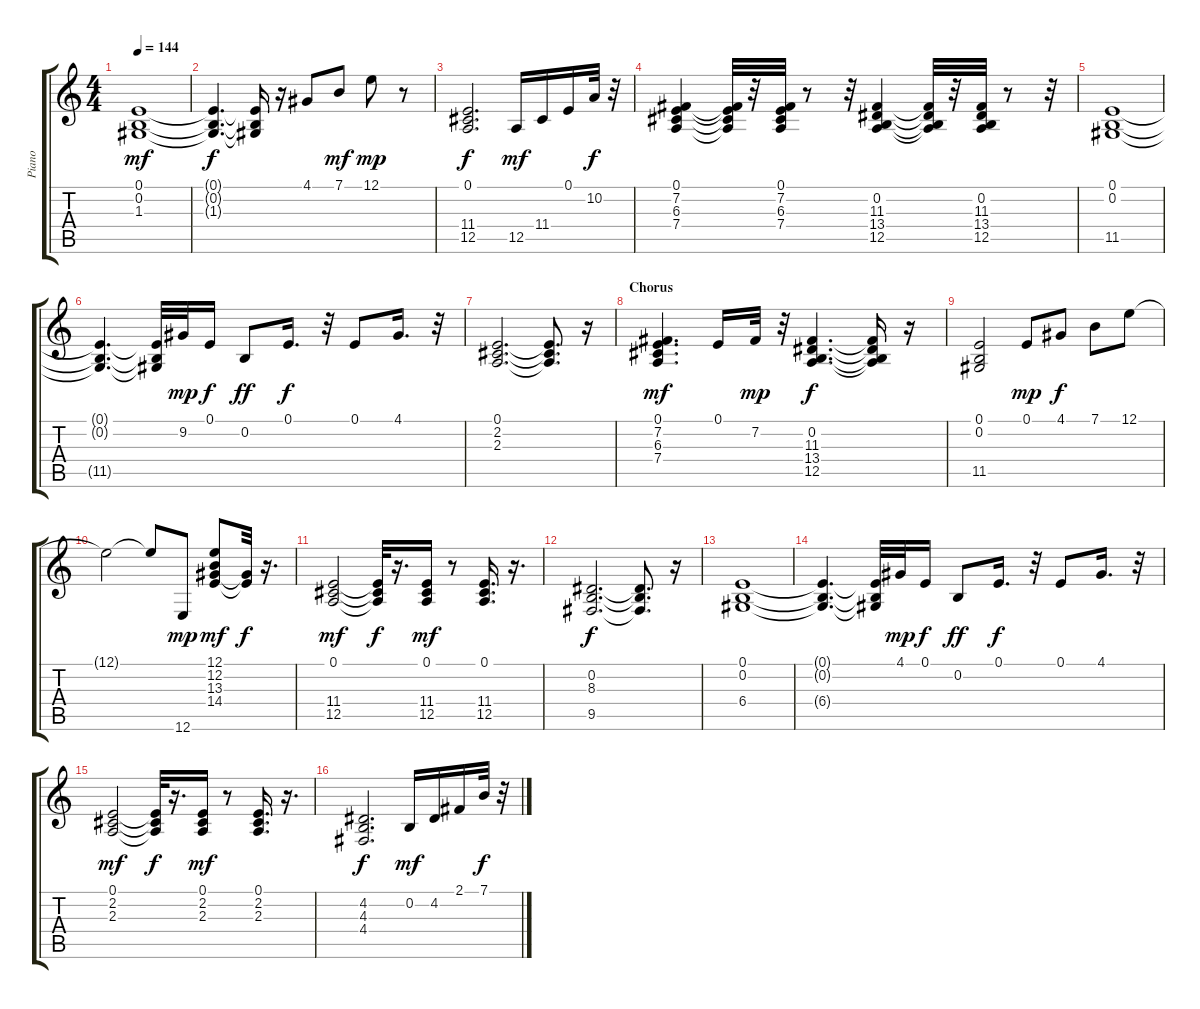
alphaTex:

\track ("Piano" "Piano") {instrument brightacousticpiano}
\staff {score tabs}
\tuning (E4 B3 G3 D3 A2 E2) {hide}
\ts (4 4)
\tempo 144
\clef g2
\ks c
(0.1 0.2 1.3).1{dy mf} |
(0.1{t} 0.2{t} 1.3{t}).4{d dy f} (0.1{t} 0.2{t} 1.3{t}).16 r.16 4.1.8 7.1.8{dy mf} 12.1.8{dy mp} r.8 |
(0.1 11.4 12.5).2{d dy f} 12.5.16{dy mf} 11.4.16 0.1.16 10.2.32{dy f} r.32 |
(0.1 7.2 6.3 7.4).4 (0.1{t} 7.2{t} 6.3{t} 7.4{t}).32 r.32 (0.1 7.2 6.3 7.4).32 r.8 r.32 (0.2 11.3 13.4 12.5).4 (0.2{t} 11.3{t} 13.4{t} 12.5{t}).32 r.32 (0.2 11.3 13.4 12.5).32 r.8 r.32 |
(0.1 0.2 11.5).1 |
(0.1{t} 0.2{t} 11.5{t}).4{d} (0.1{t} 0.2{t} 11.5{t}).32 9.2.32{dy mp} 0.1.16{dy f} 0.2.8{dy ff} 0.1.16{d dy f} r.32 0.1.8 4.1.16{d} r.32 |
(0.1 2.2 2.3).2{d} (0.1{t} 2.2{t} 2.3{t}).8{d} r.16 |
\section ("" "Chorus")
(0.1 7.2 6.3 7.4).4{d dy mf} 0.1.16 7.2.32{dy mp} r.32 (0.2 11.3 13.4 12.5).4{d dy f} (0.2{t} 11.3{t} 13.4{t} 12.5{t}).16 r.16 |
(0.1 0.2 11.5).2 0.1.8{dy mp} 4.1.8{dy f} 7.1.8 12.1.8 |
12.1{t}.2 12.1{t}.8 12.6.8{dy mp} (12.1 12.2 13.3 14.4).8{dy mf} (13.3{t} 14.4{t}).32{dy f} r.16{d} |
(0.1 11.4 12.5).2{dy mf} (0.1{t} 11.4{t} 12.5{t}).32{dy f} r.16{d} (0.1 11.4 12.5).16{dy mf} r.8 (0.1 11.4 12.5).16{d} r.16{d} |
(0.2 8.3 9.5).2{d dy f} (0.2{t} 8.3{t} 9.5{t}).8{d} r.16 |
(0.1 0.2 6.4).1 |
(0.1{t} 0.2{t} 6.4{t}).4{d} (0.1{t} 0.2{t} 6.4{t}).32 4.1.32{dy mp} 0.1.16{dy f} 0.2.8{dy ff} 0.1.16{d dy f} r.32 0.1.8 4.1.16{d} r.32 |
(0.1 2.2 2.3).2{dy mf} (0.1{t} 2.2{t} 2.3{t}).32{dy f} r.16{d} (0.1 2.2 2.3).16{dy mf} r.8 (0.1 2.2 2.3).16{d} r.16{d} |
(4.2 4.3 4.4).2{d dy f} 0.2.16{dy mf} 4.2.16 2.1.16 7.1.32{dy f} r.32
